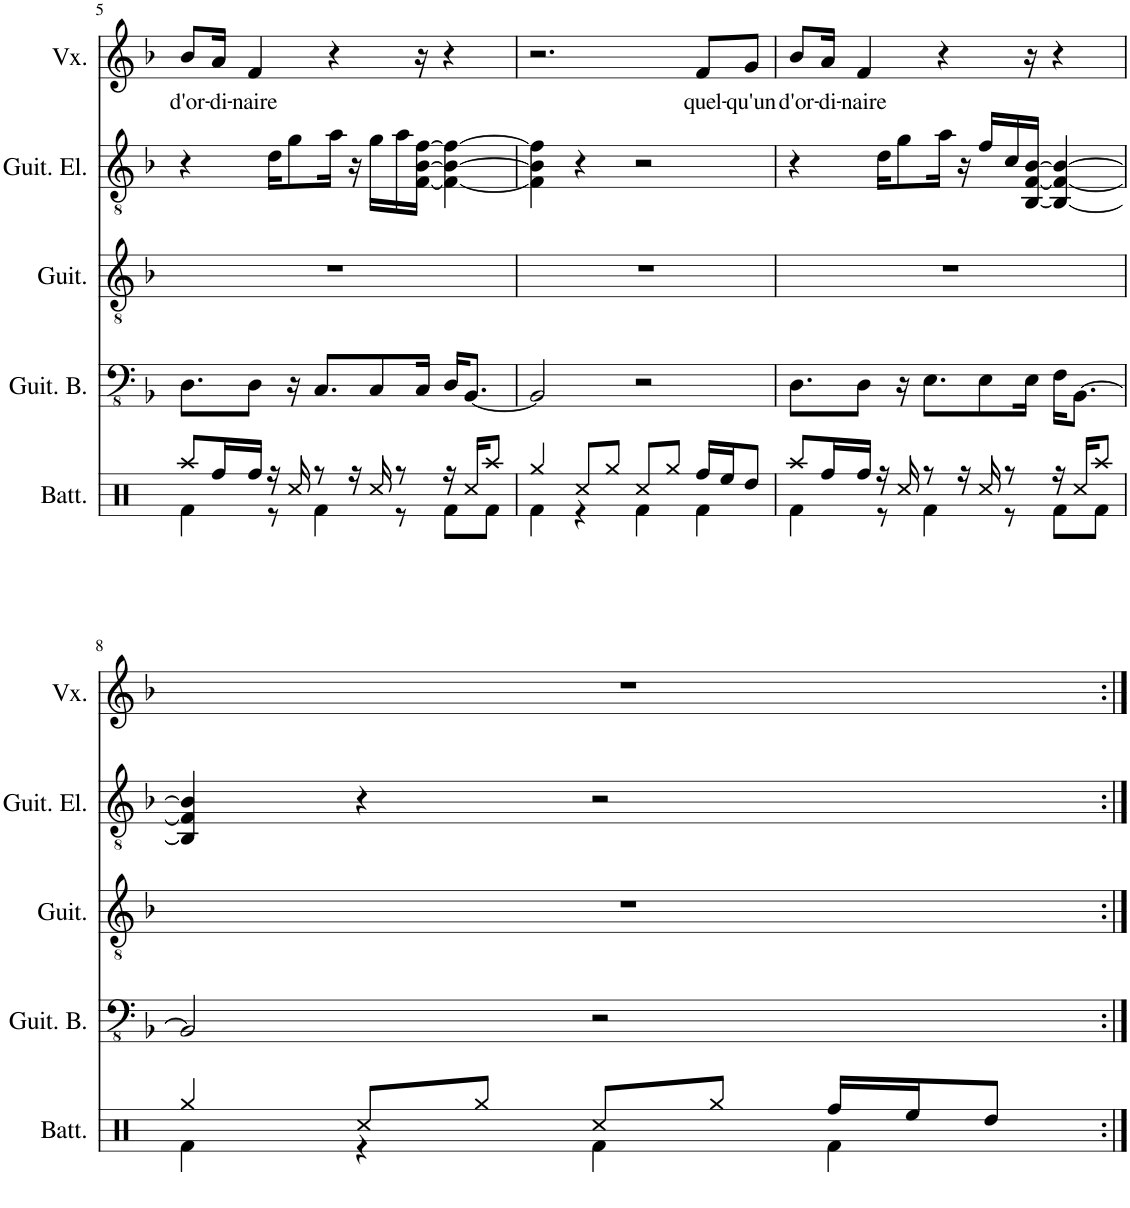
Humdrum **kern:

**kern	**kern	**kern	**kern	**kern	**text
*part5	*part4	*part3	*part2	*part1	*part1
*staff5	*staff4	*staff3	*staff2	*staff1	*staff1
*I"Batterie	*I"Guitare basse	*I"Guitare acoustique	*I"Guitare électrique	*I"Voix	*
*I'Batt.	*I'Guit. B.	*I'Guit.	*I'Guit. El.	*I'Vx.	*
!!LO:PB:g=z
*clefX	*clefFv4	*clefGv2	*clefGv2	*clefG2	*
*k[]	*k[b-]	*k[b-]	*k[b-]	*k[b-]	*
*M4/4	*M4/4	*M4/4	*M4/4	*M4/4	*
=5	=5	=5	=5	=5	=5
*^	*	*	*	*	*
!	!	!	!	!	!	!LO:LY:b
8Raa/L	4Rf\	8.DD\L	1r	4r	8b-/L	d'or-
!	!	!	!	!	!	!LO:LY:b
16Rff/L	.	.	.	.	16a/Jk	-di-
!	!	!	!	!	!	!LO:LY:b
16Rff/JJ	.	8DD\J	.	.	4f/	-naire
16r	8r	.	.	16d\KL	.	.
16Rcc/	.	16r	.	8g\	.	.
8r	4Rf\	8.CC/L	.	.	.	.
.	.	.	.	16a\Jk	4r	.
16r	.	.	.	16r	.	.
16Rcc/	.	8CC/	.	16g\LL	.	.
8r	8r	.	.	16a\	.	.
.	.	16CC/Jk	.	[16F\ [16B-\ [16f\JJ	16r	.
16r	8Rf\L	16DD/KL	.	4F\_ 4B-\_ 4f\_	4r	.
16Rcc/KL	.	[8.BBB-/J	.	.	.	.
8Raa/J	8Rf\J	.	.	.	.	.
=6	=6	=6	=6	=6	=6	=6
4Rgg/	4Rf\	2BBB-/]	1r	4F\] 4B-\] 4f\]	2.r	.
8Rcc/L	4r	.	.	4r	.	.
8Rgg/J	.	.	.	.	.	.
8Rcc/L	4Rf\	2r	.	2r	.	.
8Rgg/J	.	.	.	.	.	.
!	!	!	!	!	!	!LO:LY:b
16Rff/LL	4Rf\	.	.	.	8f/L	quel-
16Ree/J	.	.	.	.	.	.
!	!	!	!	!	!	!LO:LY:b
8Rdd/J	.	.	.	.	8g/J	-qu'un
=7	=7	=7	=7	=7	=7	=7
!	!	!	!	!	!	!LO:LY:b
8Raa/L	4Rf\	8.DD\L	1r	4r	8b-/L	d'or-
!	!	!	!	!	!	!LO:LY:b
16Rff/L	.	.	.	.	16a/Jk	-di-
!	!	!	!	!	!	!LO:LY:b
16Rff/JJ	.	8DD\J	.	.	4f/	-naire
16r	8r	.	.	16d\KL	.	.
16Rcc/	.	16r	.	8g\	.	.
8r	4Rf\	8.EE\L	.	.	.	.
.	.	.	.	16a\Jk	4r	.
16r	.	.	.	16r	.	.
16Rcc/	.	8EE\	.	16f/LL	.	.
8r	8r	.	.	16c/	.	.
.	.	16EE\Jk	.	[16BB-/ [16F/ [16B-/JJ	16r	.
16r	8Rf\L	16FF\KL	.	4BB-/_ 4F/_ 4B-/_	4r	.
16Rcc/KL	.	[8.BBB-\J	.	.	.	.
8Raa/J	8Rf\J	.	.	.	.	.
!!LO:LB:g=z
=8	=8	=8	=8	=8	=8	=8
4Rgg/	4Rf\	2BBB-/]	1r	4BB-/] 4F/] 4B-/]	1r	.
8Rcc/L	4r	.	.	4r	.	.
8Rgg/J	.	.	.	.	.	.
8Rcc/L	4Rf\	2r	.	2r	.	.
8Rgg/J	.	.	.	.	.	.
16Rff/LL	4Rf\	.	.	.	.	.
16Ree/J	.	.	.	.	.	.
8Rdd/J	.	.	.	.	.	.
*v	*v	*	*	*	*	*
=:|!	=:|!	=:|!	=:|!	=:|!	=:|!
*-	*-	*-	*-	*-	*-
